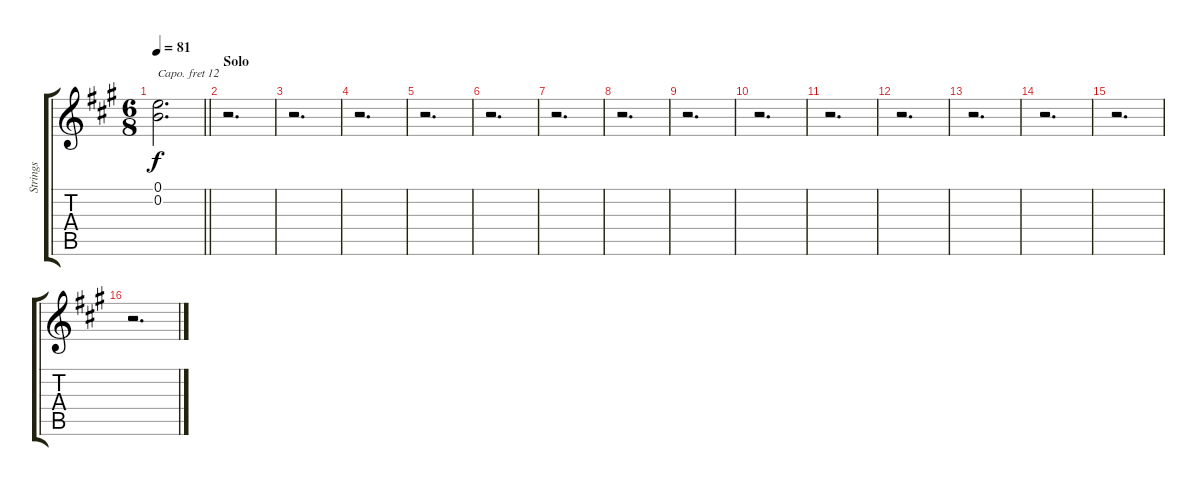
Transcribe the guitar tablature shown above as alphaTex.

\track ("Strings" "Strings") {instrument stringensemble1}
\staff {score tabs}
\capo 12
\tuning (E4 B3 G3 D3 A2 E2) {hide}
\ts (6 8)
\tempo 81
\clef g2
\barLineRight lightlight
\ks a
(0.1 0.2).2{d dy f} |
\section ("" "Solo")
r.2{d} |
r.2{d} |
r.2{d} |
r.2{d} |
r.2{d} |
r.2{d} |
r.2{d} |
r.2{d} |
r.2{d} |
r.2{d} |
r.2{d} |
r.2{d} |
r.2{d} |
r.2{d} |
r.2{d}
